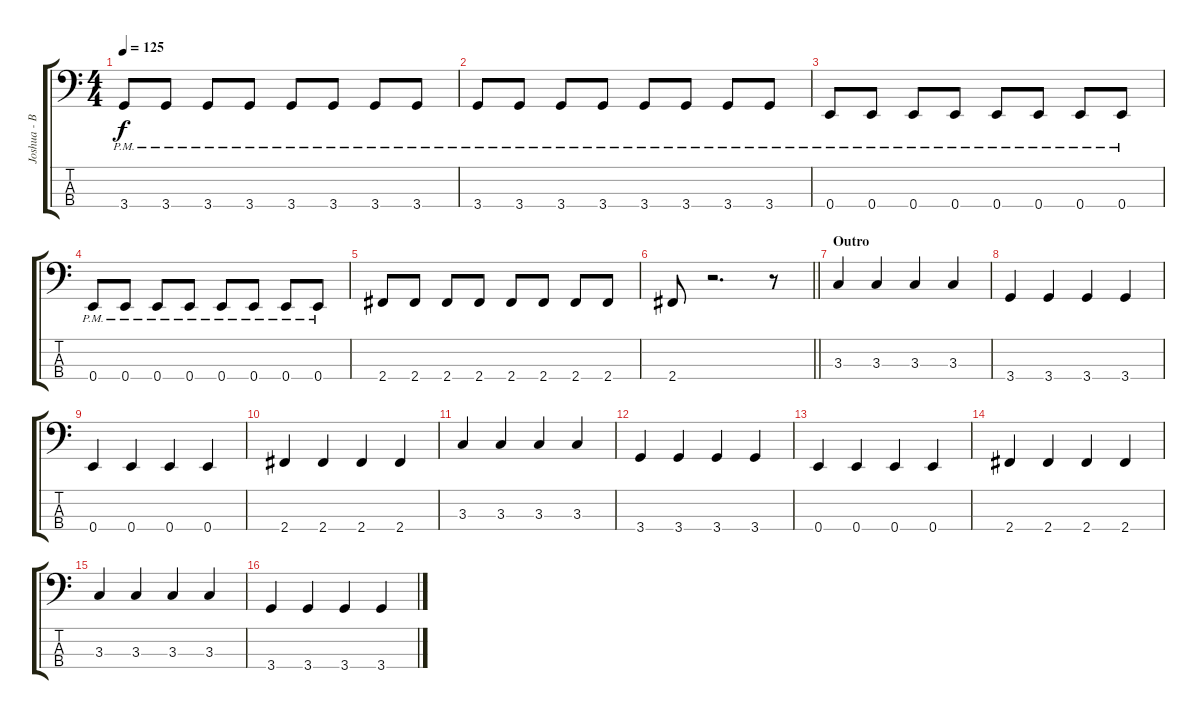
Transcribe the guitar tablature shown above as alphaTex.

\track ("Joshua - Bass" "Joshua - B") {instrument electricbassfinger}
\staff {score tabs}
\tuning (G2 D2 A1 E1) {hide}
\ts (4 4)
\tempo 125
\clef f4
\ks c
3.4{pm}.8{dy f volume 4} 3.4{pm}.8 3.4{pm}.8 3.4{pm}.8 3.4{pm}.8 3.4{pm}.8 3.4{pm}.8 3.4{pm}.8 |
3.4{pm}.8{volume 5} 3.4{pm}.8 3.4{pm}.8 3.4{pm}.8 3.4{pm}.8 3.4{pm}.8 3.4{pm}.8 3.4{pm}.8 |
0.4{pm}.8{volume 6} 0.4{pm}.8 0.4{pm}.8 0.4{pm}.8 0.4{pm}.8 0.4{pm}.8 0.4{pm}.8 0.4{pm}.8 |
0.4{pm}.8{volume 7} 0.4{pm}.8 0.4{pm}.8 0.4{pm}.8 0.4{pm}.8 0.4{pm}.8 0.4{pm}.8 0.4{pm}.8 |
2.4.8{volume 8} 2.4.8 2.4.8 2.4.8 2.4.8 2.4.8 2.4.8 2.4.8 |
\barLineRight lightlight
2.4.8{volume 9} r.2{d} r.8 |
\section ("" "Outro")
3.3.4 3.3.4 3.3.4 3.3.4 |
3.4.4 3.4.4 3.4.4 3.4.4 |
0.4.4 0.4.4 0.4.4 0.4.4 |
2.4.4 2.4.4 2.4.4 2.4.4 |
3.3.4 3.3.4 3.3.4 3.3.4 |
3.4.4 3.4.4 3.4.4 3.4.4 |
0.4.4 0.4.4 0.4.4 0.4.4 |
2.4.4 2.4.4 2.4.4 2.4.4 |
3.3.4 3.3.4 3.3.4 3.3.4 |
3.4.4 3.4.4 3.4.4 3.4.4
